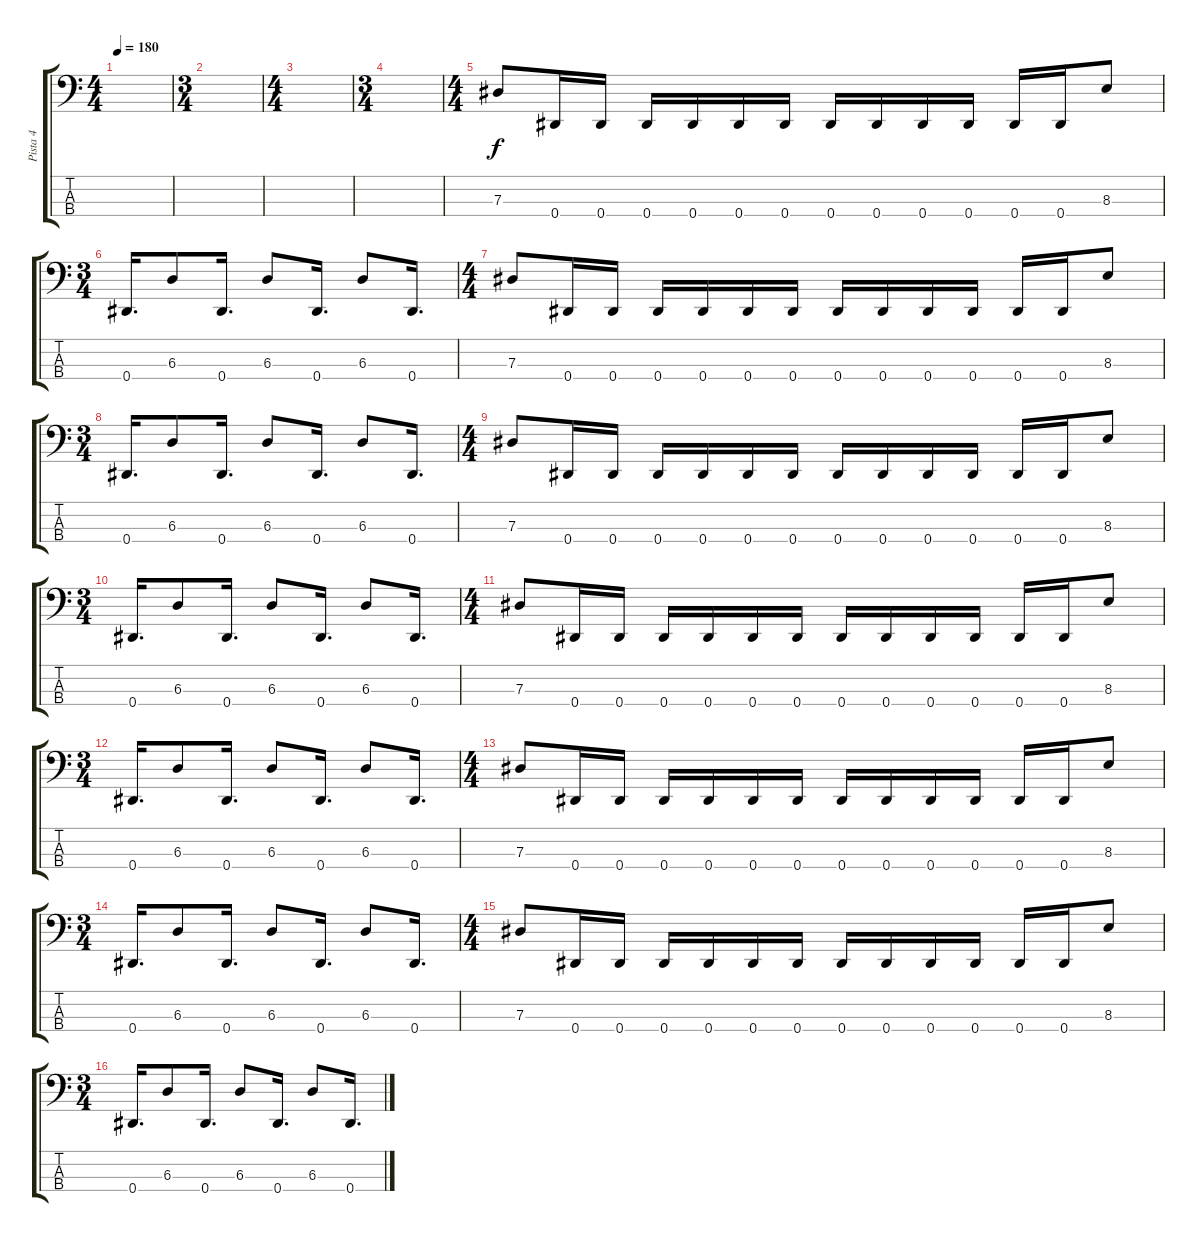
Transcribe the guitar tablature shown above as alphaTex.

\track ("Pista 4" "Pista 4") {instrument electricbassfinger}
\staff {score tabs}
\tuning (Gb2 Db2 Ab1 Eb1) {hide}
\ts (4 4)
\section ("" "")
\tempo 180
\clef f4
\ks c
|
\ts (3 4)
|
\ts (4 4)
|
\ts (3 4)
|
\ts (4 4)
7.3.8 0.4.16 0.4.16 0.4.16 0.4.16 0.4.16 0.4.16 0.4.16 0.4.16 0.4.16 0.4.16 0.4.16 0.4.16 8.3.8 |
\ts (3 4)
0.4.16{d} 6.3.8 0.4.16{d} 6.3.8 0.4.16{d} 6.3.8 0.4.16{d} |
\ts (4 4)
7.3.8 0.4.16 0.4.16 0.4.16 0.4.16 0.4.16 0.4.16 0.4.16 0.4.16 0.4.16 0.4.16 0.4.16 0.4.16 8.3.8 |
\ts (3 4)
0.4.16{d} 6.3.8 0.4.16{d} 6.3.8 0.4.16{d} 6.3.8 0.4.16{d} |
\ts (4 4)
7.3.8 0.4.16 0.4.16 0.4.16 0.4.16 0.4.16 0.4.16 0.4.16 0.4.16 0.4.16 0.4.16 0.4.16 0.4.16 8.3.8 |
\ts (3 4)
0.4.16{d} 6.3.8 0.4.16{d} 6.3.8 0.4.16{d} 6.3.8 0.4.16{d} |
\ts (4 4)
7.3.8 0.4.16 0.4.16 0.4.16 0.4.16 0.4.16 0.4.16 0.4.16 0.4.16 0.4.16 0.4.16 0.4.16 0.4.16 8.3.8 |
\ts (3 4)
0.4.16{d} 6.3.8 0.4.16{d} 6.3.8 0.4.16{d} 6.3.8 0.4.16{d} |
\ts (4 4)
7.3.8 0.4.16 0.4.16 0.4.16 0.4.16 0.4.16 0.4.16 0.4.16 0.4.16 0.4.16 0.4.16 0.4.16 0.4.16 8.3.8 |
\ts (3 4)
0.4.16{d} 6.3.8 0.4.16{d} 6.3.8 0.4.16{d} 6.3.8 0.4.16{d} |
\ts (4 4)
7.3.8 0.4.16 0.4.16 0.4.16 0.4.16 0.4.16 0.4.16 0.4.16 0.4.16 0.4.16 0.4.16 0.4.16 0.4.16 8.3.8 |
\ts (3 4)
0.4.16{d} 6.3.8 0.4.16{d} 6.3.8 0.4.16{d} 6.3.8 0.4.16{d}
